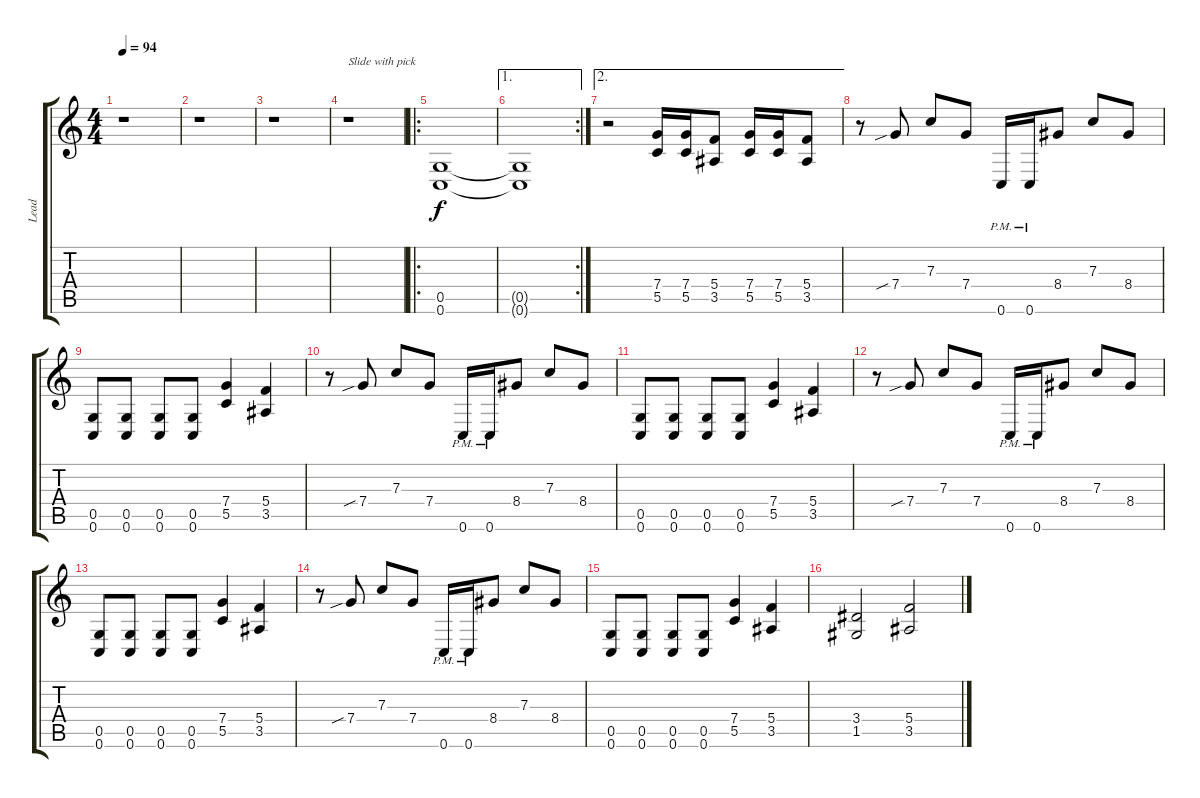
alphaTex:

\track ("Lead" "Lead") {instrument distortionguitar}
\staff {score tabs}
\tuning (D4 A3 F3 C3 G2 C2) {hide}
\ts (4 4)
\tempo 94
\clef g2
\ks c
r.1{dy f instrument distortionguitar} |
r.1 |
r.1 |
r.1{txt "Slide with pick"} |
\ro
(0.5 0.6).1{instrument distortionguitar} |
\ae 1
\rc 2
(0.5{t} 0.6{t}).1 |
\ae 2
r.2 (7.4 5.5).16 (7.4 5.5).16 (5.4 3.5).8 (7.4 5.5).16 (7.4 5.5).16 (5.4 3.5).8 |
r.8 7.4{sib}.8 7.3.8 7.4.8 0.6{pm}.16 0.6{pm}.16 8.4.8 7.3.8 8.4.8 |
(0.5 0.6).8 (0.5 0.6).8 (0.5 0.6).8 (0.5 0.6).8 (7.4 5.5).4 (5.4 3.5).4 |
r.8 7.4{sib}.8 7.3.8 7.4.8 0.6{pm}.16 0.6{pm}.16 8.4.8 7.3.8 8.4.8 |
(0.5 0.6).8 (0.5 0.6).8 (0.5 0.6).8 (0.5 0.6).8 (7.4 5.5).4 (5.4 3.5).4 |
r.8 7.4{sib}.8 7.3.8 7.4.8 0.6{pm}.16 0.6{pm}.16 8.4.8 7.3.8 8.4.8 |
(0.5 0.6).8 (0.5 0.6).8 (0.5 0.6).8 (0.5 0.6).8 (7.4 5.5).4 (5.4 3.5).4 |
r.8 7.4{sib}.8 7.3.8 7.4.8 0.6{pm}.16 0.6{pm}.16 8.4.8 7.3.8 8.4.8 |
(0.5 0.6).8 (0.5 0.6).8 (0.5 0.6).8 (0.5 0.6).8 (7.4 5.5).4 (5.4 3.5).4 |
(3.4 1.5).2 (5.4 3.5).2
